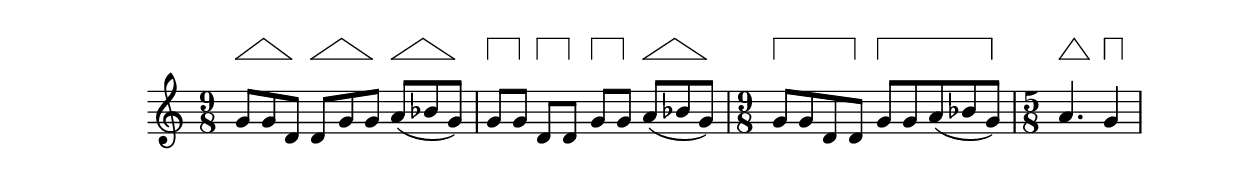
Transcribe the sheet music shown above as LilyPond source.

% Do not edit this file; it is automatically
% generated from Documentation/snippets/new
% This file is in the public domain.
%% Note: this file works from version 2.13.29
\version "2.13.29"

\header {
%% Translation of GIT committish: 0b55335aeca1de539bf1125b717e0c21bb6fa31b
  texidoces = "
La agrupación de pulsos dentro de un compás está controlada por la
agrupación predeterminada que se establece en @code{beamSettings}.
Estas agrupaciones se pueden establecer mediante el uso de
@code{\\overrideBeamSettings}.  De forma alternativa, se puede usar la
función de Scheme @code{set-time-signature} para establecer tanto el
compás como la regla de agrupamiento predeterminada.
@code{set-time-signature} acepta tres argumentos: el número de pulsos,
la longitud del pulso y la agrupación interna de los pulsos en el
compás.  Si el grabador @code{Measure_grouping_engraver} está incluido
en uno de los contextos de presentación, se imprimirán signos de
agrupación de pulsos.  Estos símbolos facilitan la lectura de música
moderna rítmicamente compleja.  En este ejemplo, el compás de 9/8 se
agrupa según dos patrones distintos utilizando los dos métodos,
mientras que el compás de 5/8 se agrupa de acuerdo con el ajuste
predeterminado que está en @file{scm/beam-settings.scm}:

"
doctitlees = "Símbolos de dirección y símbolos de agrupación de compás"


%% Translation of GIT committish: 0a868be38a775ecb1ef935b079000cebbc64de40
  texidocde = "
Optionen, mit denen die Balken in einem Takt gruppiert werden, sind
durch die Scheme-Funktion @code{set-time-signature} erhältlich, die
drei Argumente braucht:  Die Zahl der Taktschläge, die Länge des
Schlages und die interne gruppieren von Balken in dem Takt.  Wenn der
@code{Measure_grouping_engraver} hinzugefügt worden ist, erstellt
diese Funktion auch @code{MeasureGrouping}-(Taktgruppen)-Zeichen.  Derartige
Zeichen erleichtern das Lesen von rhythmisch komplexer Musik.  In dem
Beispiel ist der 9/8-Takt in 2, 2, 2 und 3 aufgeteilt.  Das wird
der @code{set-time-signature}-Funktion als das dritte Argument mitgegeben:
@code{'(2 2 2 3)}:

"
  doctitlede = "Dirigirzeichen Taktgruppenzeichen"



%% Translation of GIT committish: 4ab2514496ac3d88a9f3121a76f890c97cedcf4e
  texidocfr = "
Les règles de ligature par mesure sont gérées par la propriété
@code{beamSettings}.  Elles peuvent être modifiées par la commande
@code{\\overrideBeamSettings}.
Il existe des options qui permettent de grouper les ligatures au sein
d'une mesure, grâce à la fonction Scheme @code{set-time-signature}.
Celle-ci prend trois arguments : le nombre de pulsations, la durée de la
pulsation et le regroupement des pulsations dans la mesure.  Si l'on
fait appel au @code{Measure_grouping_engraver}, la fonction
@code{set-time-signature} créera aussi des symboles
@code{MeasureGrouping}.  Ces symboles aident à la lecture des œuvres
modernes à la rythmique complexe.  Dans l'exemple qui suit, la mesure à
9/8 est divisée en 2, 2, 2 et 3, alors que la mesure à 5/8 répond aux
règles par défaut contenues dans le fichier @w{@code{scm/beam-settings.scm}}.

"
  doctitlefr = "Signes de direction signes de sous-groupe"

  lsrtags = "rhythms"
  texidoc = "
Beat grouping within a measure is controlled by the context property
@code{beatStructure}.  Values of @code{beatStructure} are
established for many time signatures in
@file{scm/time-signature-settings.scm}.  Values of @code{beatStructure}
can be changed or set with @code{\set}.
Alternatively, the
Scheme function @code{set-time-signature} can be used to both
set the time signature and establish the beat structure.
@code{set-time-signature}, takes three arguments: the
number of beats, the beat length, and the internal grouping of beats in
the measure.  @code{\time} and @code{set-time-signature} both apply
to the @code{Timing} context, so they will not reset values of
@code{beatStructure} or @code{baseMoment} that are set in
other lower-level contexts, such as @code{Voice}.

If the @code{Measure_grouping_engraver} is included
in one of the display contexts, measure grouping signs will be
created.  Such signs ease reading rhythmically complex modern music.
In the example, the 9/8 measure is grouped in two different
patterns using the two different methods, while the 5/8 measure
is grouped according to the default setting in
@file{scm/time-signature-settings.scm}:
"
  doctitle = "Conducting signs measure grouping signs"
} % begin verbatim



\score {
  \new Voice \relative c'' {
    \time 9/8
    g8 g d d g g a( bes g) |
    \set Timing.beatStructure = #'(2 2 2 3)
    g8 g d d g g a( bes g) |
    #(set-time-signature 9 8 '(4 5))
    g8 g d d g g a( bes g) |
    \time 5/8
    a4. g4 |
  }
  \layout {
    \context {
      \Staff
      \consists "Measure_grouping_engraver"
    }
  }
}
